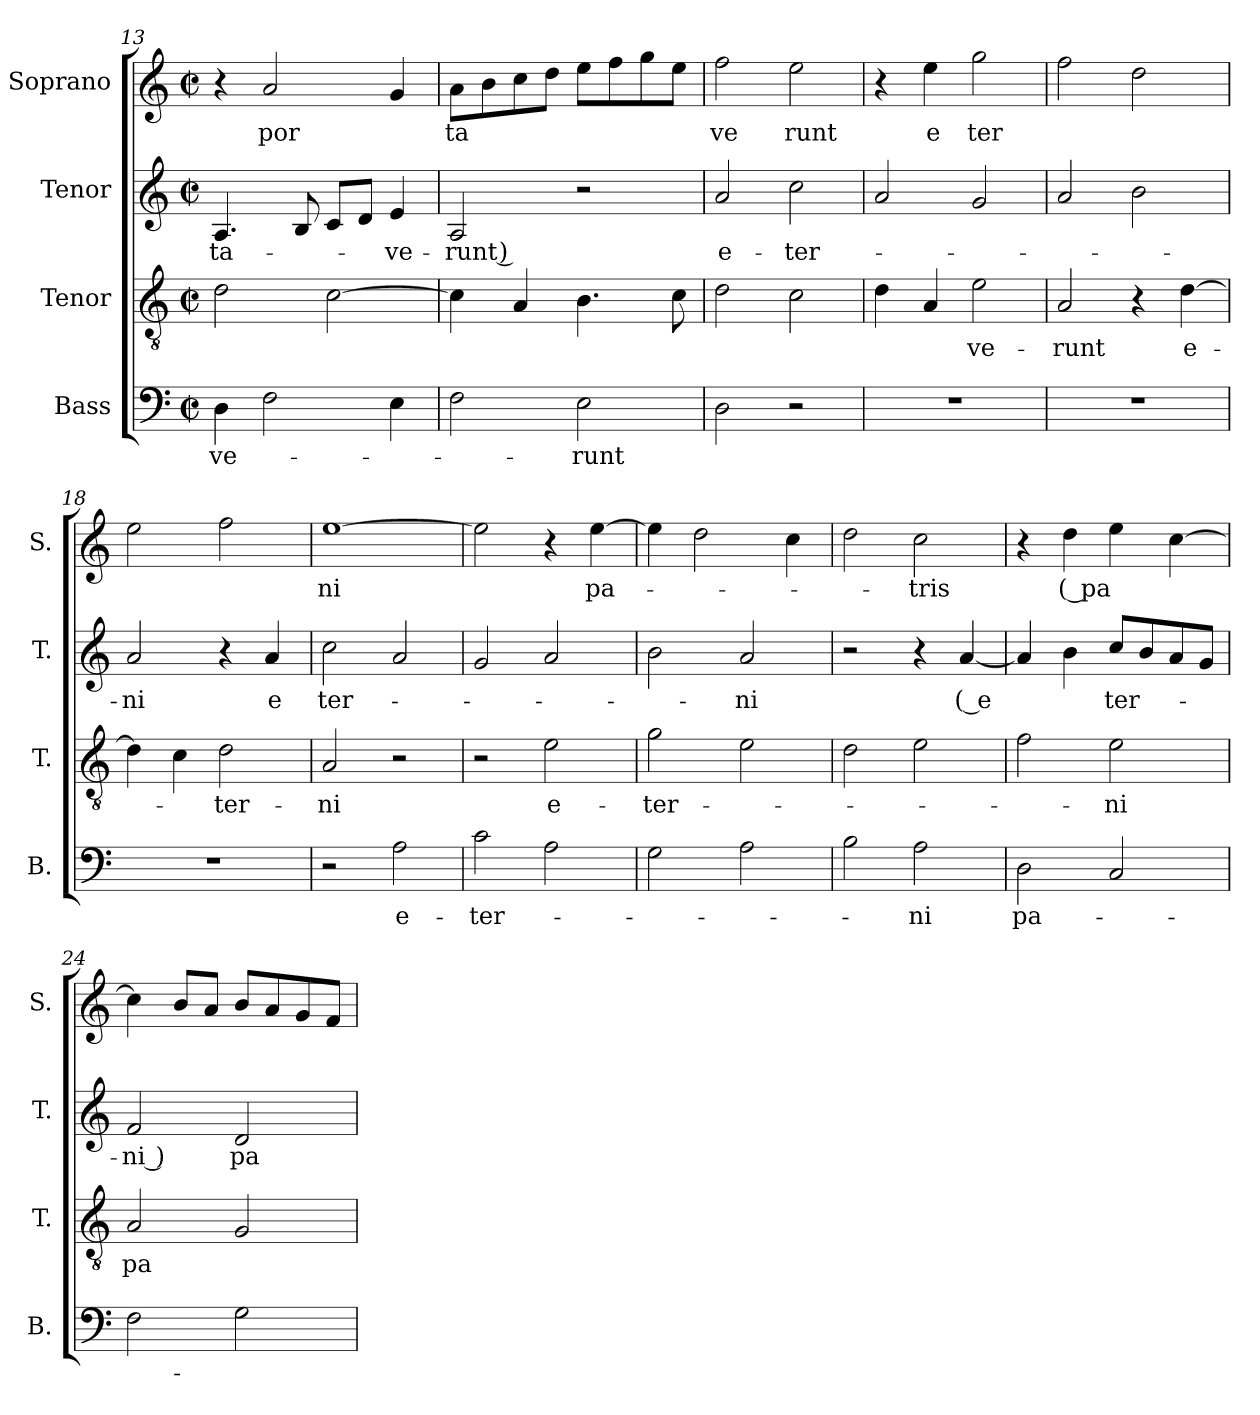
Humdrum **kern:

**kern	**text	**kern	**text	**kern	**text	**kern	**text
*part4	*part4	*part3	*part3	*part2	*part2	*part1	*part1
*staff4	*staff4	*staff3	*staff3	*staff2	*staff2	*staff1	*staff1
*I"Bass	*	*I"Tenor	*	*I"Tenor	*	*I"Soprano	*
*I'B.	*	*I'T.	*	*I'T.	*	*I'S.	*
!!LO:LB:g=z
*clefF4	*	*clefGv2	*	*clefG2	*	*clefG2	*
*k[]	*	*k[]	*	*k[]	*	*k[]	*
*M2/2	*	*M2/2	*	*M2/2	*	*M2/2	*
*met(c|)	*	*met(c|)	*	*met(c|)	*	*met(c|)	*
=13	=13	=13	=13	=13	=13	=13	=13
!	!LO:LY:b	!	!	!	!LO:LY:b	!	!
4D\	ve-	2d\	.	4.A/	-ta-	4r	.
!	!	!	!	!	!	!	!LO:LY:b
2F\	.	.	.	.	.	2a/	por
.	.	.	.	8B/	.	.	.
.	.	[2c\	.	8c/L	.	.	.
.	.	.	.	8d/J	.	.	.
!	!	!	!	!	!LO:LY:b	!	!
4E\	.	.	.	4e/	ve-	4g/	.
=14	=14	=14	=14	=14	=14	=14	=14
!	!	!	!	!	!LO:LY:b	!	!LO:LY:b
2F\	.	4c\]	.	2A/	-runt )	8a\L	ta
.	.	.	.	.	.	8b\	.
.	.	4A/	.	.	.	8cc\	.
.	.	.	.	.	.	8dd\J	.
!	!LO:LY:b	!	!	!	!	!	!
2E\	runt	4.B\	.	2r	.	8ee\L	.
.	.	.	.	.	.	8ff\	.
.	.	.	.	.	.	8gg\	.
.	.	8c\	.	.	.	8ee\J	.
=15	=15	=15	=15	=15	=15	=15	=15
!	!	!	!	!	!LO:LY:b	!	!LO:LY:b
2D\	.	2d\	.	2a/	e-	2ff\	ve
!	!	!	!	!	!LO:LY:b	!	!LO:LY:b
2r	.	2c\	.	2cc\	-ter-	2ee\	runt
=16	=16	=16	=16	=16	=16	=16	=16
1r	.	4d\	.	2a/	.	4r	.
!	!	!	!	!	!	!	!LO:LY:b
.	.	4A/	.	.	.	4ee\	e
!	!	!	!LO:LY:b	!	!	!	!LO:LY:b
.	.	2e\	ve-	2g/	.	2gg\	ter
=17	=17	=17	=17	=17	=17	=17	=17
!	!	!	!LO:LY:b	!	!	!	!
1r	.	2A/	-runt	2a/	.	2ff\	.
.	.	4r	.	2b\	.	2dd\	.
!	!	!	!LO:LY:b	!	!	!	!
.	.	[4d\	e-	.	.	.	.
=18	=18	=18	=18	=18	=18	=18	=18
!	!	!	!	!	!LO:LY:b	!	!
1r	.	4d\]	.	2a/	-ni	2ee\	.
.	.	4c\	.	.	.	.	.
!	!	!	!LO:LY:b	!	!	!	!
.	.	2d\	-ter-	4r	.	2ff\	.
!	!	!	!	!	!LO:LY:b	!	!
.	.	.	.	4a/	e	.	.
=19	=19	=19	=19	=19	=19	=19	=19
!	!	!	!LO:LY:b	!	!LO:LY:b	!	!LO:LY:b
2r	.	2A/	ni	2cc\	ter-	[1ee	ni
!	!LO:LY:b	!	!	!	!	!	!
2A\	e-	2r	.	2a/	.	.	.
!!LO:PB:g=z
=20	=20	=20	=20	=20	=20	=20	=20
!	!LO:LY:b	!	!	!	!	!	!
2c\	-ter-	2r	.	2g/	.	2ee\]	.
!	!	!	!LO:LY:b	!	!	!	!
2A\	.	2e\	e-	2a/	.	4r	.
!	!	!	!	!	!	!	!LO:LY:b
.	.	.	.	.	.	[4ee\	pa-
=21	=21	=21	=21	=21	=21	=21	=21
!	!	!	!LO:LY:b	!	!	!	!
2G\	.	2g\	-ter-	2b\	.	4ee\]	.
.	.	.	.	.	.	2dd\	.
!	!	!	!	!	!LO:LY:b	!	!
2A\	.	2e\	.	2a/	-ni	.	.
.	.	.	.	.	.	4cc\	.
=22	=22	=22	=22	=22	=22	=22	=22
2B\	.	2d\	.	2r	.	2dd\	.
!	!LO:LY:b	!	!	!	!	!	!LO:LY:b
2A\	-ni	2e\	.	4r	.	2cc\	-tris
!	!	!	!	!	!LO:LY:b	!	!
.	.	.	.	[4a/	( e	.	.
=23	=23	=23	=23	=23	=23	=23	=23
!	!LO:LY:b	!	!	!	!	!	!
2D\	pa-	2f\	.	4a/]	.	4r	.
!	!	!	!	!	!	!	!LO:LY:b
.	.	.	.	4b\	.	4dd\	( pa
!	!	!	!LO:LY:b	!	!LO:LY:b	!	!
2C/	.	2e\	-ni	8cc/L	ter-	4ee\	.
.	.	.	.	8b/	.	.	.
.	.	.	.	8a/	.	[4cc\	.
.	.	.	.	8g/J	.	.	.
=24	=24	=24	=24	=24	=24	=24	=24
!	!	!	!LO:LY:b	!	!LO:LY:b	!	!
2F\	.	2A/	pa	2f/	-ni )	4cc\]	.
.	.	.	.	.	.	8b/L	.
.	.	.	.	.	.	8a/J	.
!	!	!	!	!	!LO:LY:b	!	!
2G\	.	2G/	.	2d/	pa-	8b/L	.
.	.	.	.	.	.	8a/	.
.	.	.	.	.	.	8g/	.
.	.	.	.	.	.	8f/J	.
=	=	=	=	=	=	=	=
*-	*-	*-	*-	*-	*-	*-	*-
